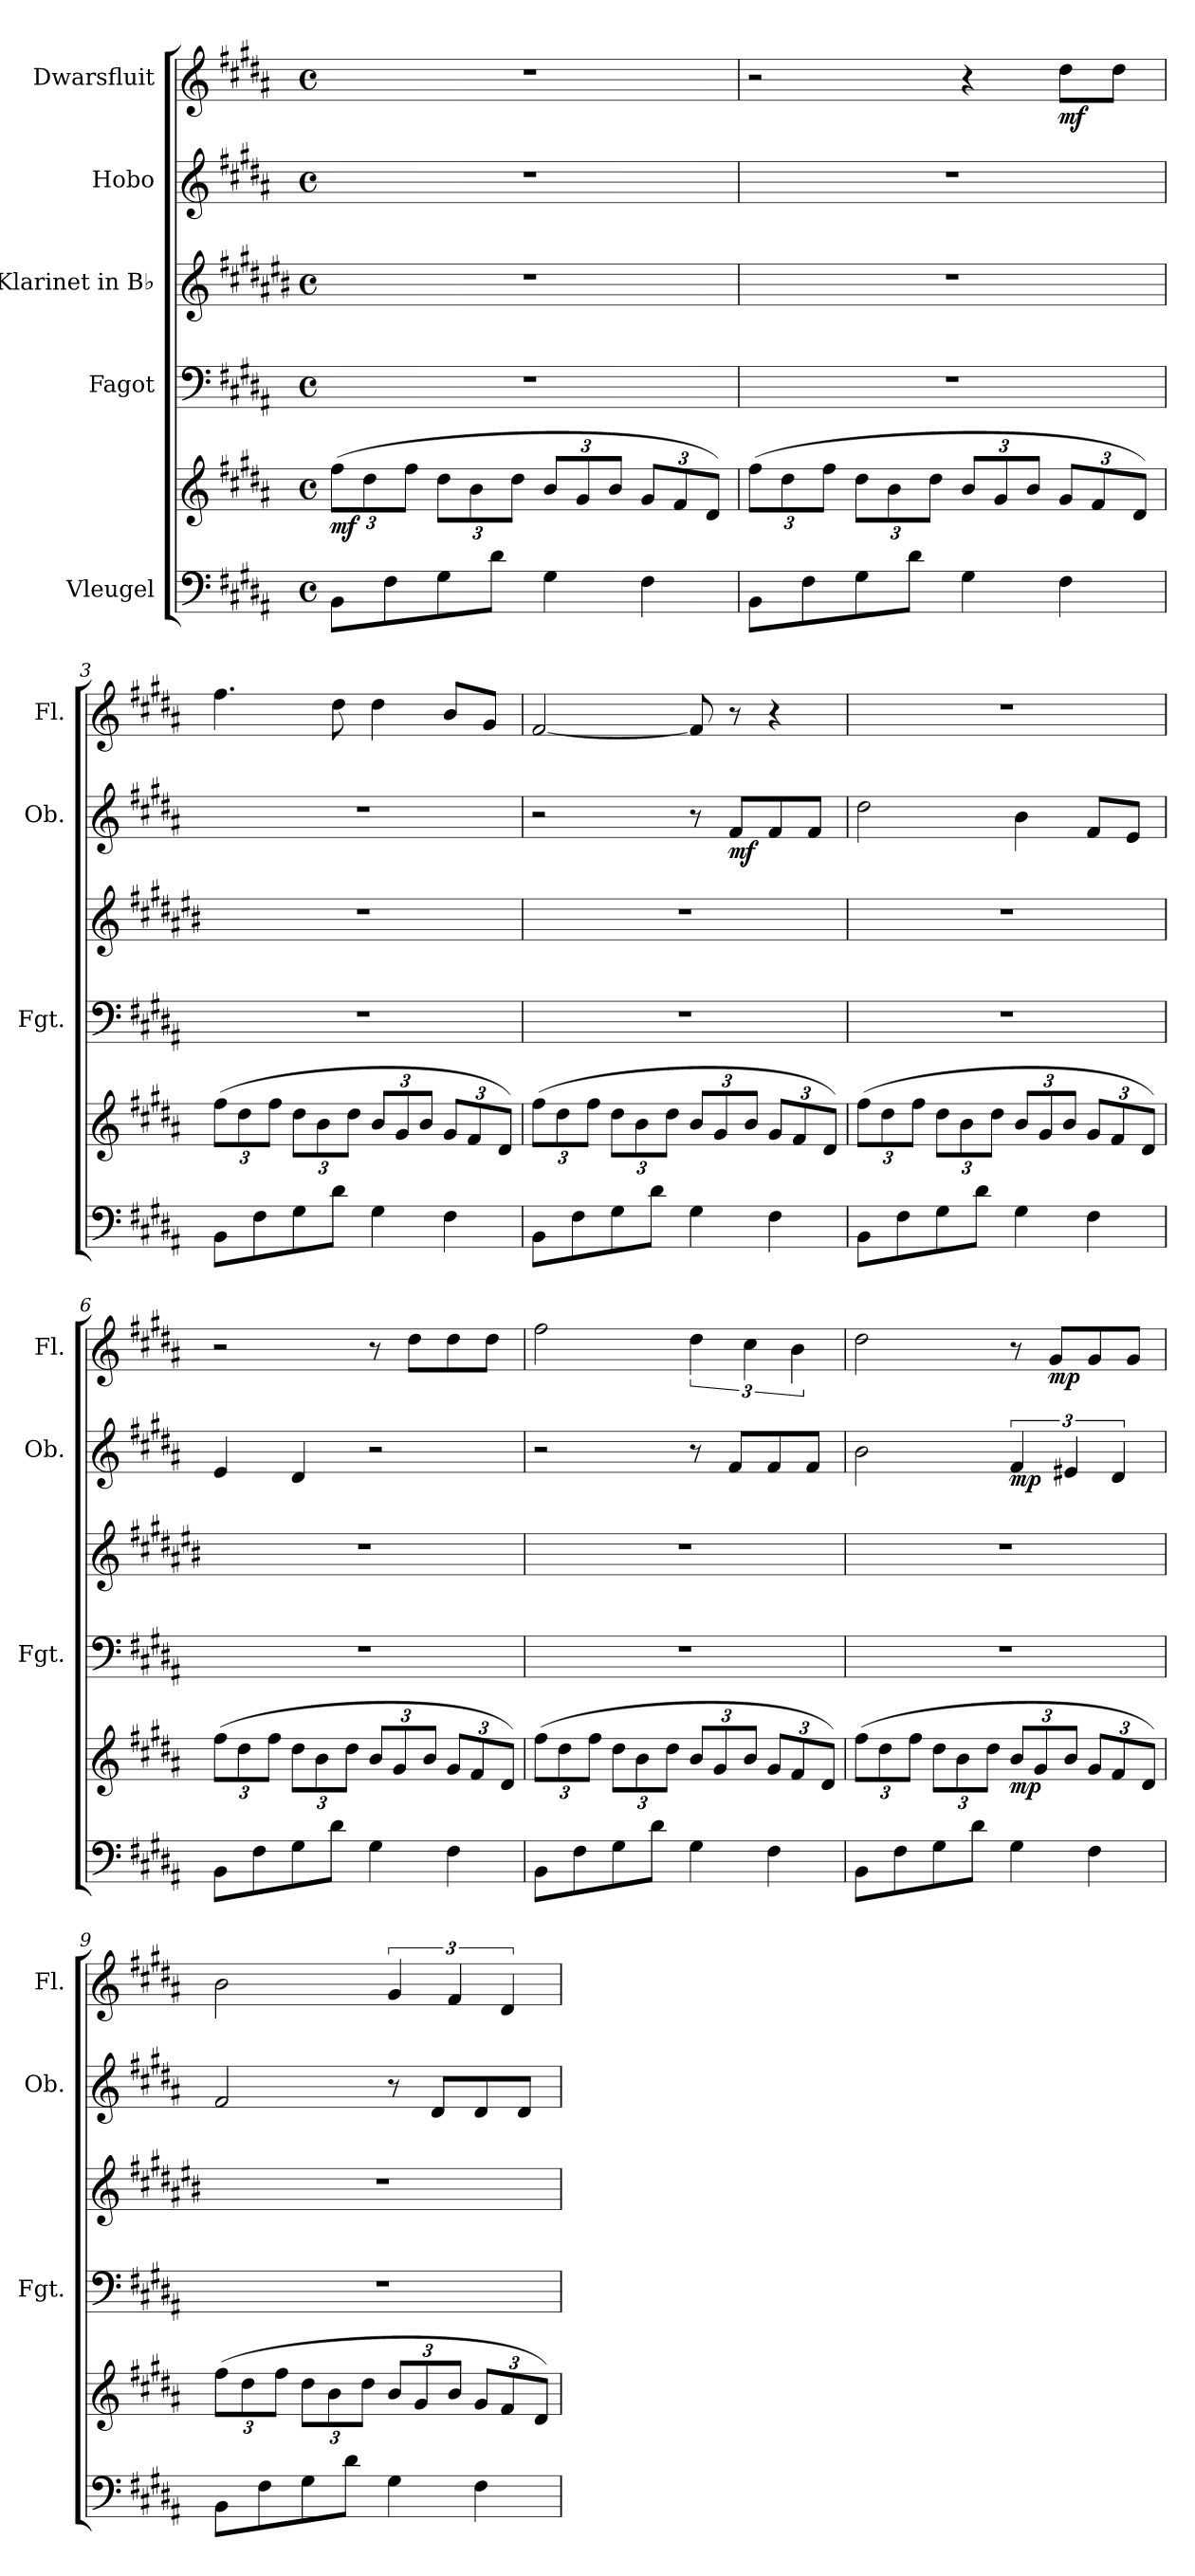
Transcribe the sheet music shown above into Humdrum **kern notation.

**kern	**kern	**dynam	**kern	**kern	**kern	**dynam	**kern	**dynam
*part5	*part5	*part5	*part4	*part3	*part2	*part2	*part1	*part1
*staff6	*staff5	*staff5/6	*staff4	*staff3	*staff2	*staff2	*staff1	*staff1
*I"Vleugel	*	*	*I"Fagot	*I"Klarinet in B♭	*I"Hobo	*	*I"Dwarsfluit	*
*	*	*	*I'Fgt.	*	*I'Ob.	*	*I'Fl.	*
*clefF4	*clefG2	*	*clefF4	*clefG2	*clefG2	*	*clefG2	*
*	*	*	*	*ITrd1c2	*	*	*	*
*k[f#c#g#d#a#]	*k[f#c#g#d#a#]	*	*k[f#c#g#d#a#]	*k[f#c#g#d#a#]	*k[f#c#g#d#a#]	*	*k[f#c#g#d#a#]	*
*M4/4	*M4/4	*	*M4/4	*M4/4	*M4/4	*	*M4/4	*
*met(c)	*met(c)	*	*met(c)	*met(c)	*met(c)	*	*met(c)	*
*MM108	*MM108	*	*MM108	*MM108	*MM108	*	*MM108	*
*	*Xbrackettup	*	*	*	*	*	*	*
=1	=1	=1	=1	=1	=1	=1	=1	=1
!	!	!LO:DY:b	!	!	!	!	!	!
8BB\L	(12ff#\L	mf	1r	1r	1r	.	1r	.
.	12dd#\	.	.	.	.	.	.	.
8F#\	.	.	.	.	.	.	.	.
.	12ff#\J	.	.	.	.	.	.	.
8G#\	12dd#\L	.	.	.	.	.	.	.
.	12b\	.	.	.	.	.	.	.
8d#\J	.	.	.	.	.	.	.	.
.	12dd#\J	.	.	.	.	.	.	.
4G#\	12b/L	.	.	.	.	.	.	.
.	12g#/	.	.	.	.	.	.	.
.	12b/J	.	.	.	.	.	.	.
4F#\	12g#/L	.	.	.	.	.	.	.
.	12f#/	.	.	.	.	.	.	.
.	12d#/J)	.	.	.	.	.	.	.
=2	=2	=2	=2	=2	=2	=2	=2	=2
8BB\L	(12ff#\L	.	1r	1r	1r	.	2r	.
.	12dd#\	.	.	.	.	.	.	.
8F#\	.	.	.	.	.	.	.	.
.	12ff#\J	.	.	.	.	.	.	.
8G#\	12dd#\L	.	.	.	.	.	.	.
.	12b\	.	.	.	.	.	.	.
8d#\J	.	.	.	.	.	.	.	.
.	12dd#\J	.	.	.	.	.	.	.
4G#\	12b/L	.	.	.	.	.	4r	.
.	12g#/	.	.	.	.	.	.	.
.	12b/J	.	.	.	.	.	.	.
!	!	!	!	!	!	!	!	!LO:DY:b
4F#\	12g#/L	.	.	.	.	.	8dd#\L	mf
.	12f#/	.	.	.	.	.	.	.
.	.	.	.	.	.	.	8dd#\J	.
.	12d#/J)	.	.	.	.	.	.	.
!!LO:PB:g=z
=3	=3	=3	=3	=3	=3	=3	=3	=3
8BB\L	(12ff#\L	.	1r	1r	1r	.	4.ff#\	.
.	12dd#\	.	.	.	.	.	.	.
8F#\	.	.	.	.	.	.	.	.
.	12ff#\J	.	.	.	.	.	.	.
8G#\	12dd#\L	.	.	.	.	.	.	.
.	12b\	.	.	.	.	.	.	.
8d#\J	.	.	.	.	.	.	8dd#\	.
.	12dd#\J	.	.	.	.	.	.	.
4G#\	12b/L	.	.	.	.	.	4dd#\	.
.	12g#/	.	.	.	.	.	.	.
.	12b/J	.	.	.	.	.	.	.
4F#\	12g#/L	.	.	.	.	.	8b/L	.
.	12f#/	.	.	.	.	.	.	.
.	.	.	.	.	.	.	8g#/J	.
.	12d#/J)	.	.	.	.	.	.	.
=4	=4	=4	=4	=4	=4	=4	=4	=4
8BB\L	(12ff#\L	.	1r	1r	2r	.	[2f#/	.
.	12dd#\	.	.	.	.	.	.	.
8F#\	.	.	.	.	.	.	.	.
.	12ff#\J	.	.	.	.	.	.	.
8G#\	12dd#\L	.	.	.	.	.	.	.
.	12b\	.	.	.	.	.	.	.
8d#\J	.	.	.	.	.	.	.	.
.	12dd#\J	.	.	.	.	.	.	.
4G#\	12b/L	.	.	.	8r	.	8f#/]	.
.	12g#/	.	.	.	.	.	.	.
!	!	!	!	!	!	!LO:DY:b	!	!
.	.	.	.	.	8f#/L	mf	8r	.
.	12b/J	.	.	.	.	.	.	.
4F#\	12g#/L	.	.	.	8f#/	.	4r	.
.	12f#/	.	.	.	.	.	.	.
.	.	.	.	.	8f#/J	.	.	.
.	12d#/J)	.	.	.	.	.	.	.
=5	=5	=5	=5	=5	=5	=5	=5	=5
8BB\L	(12ff#\L	.	1r	1r	2dd#\	.	1r	.
.	12dd#\	.	.	.	.	.	.	.
8F#\	.	.	.	.	.	.	.	.
.	12ff#\J	.	.	.	.	.	.	.
8G#\	12dd#\L	.	.	.	.	.	.	.
.	12b\	.	.	.	.	.	.	.
8d#\J	.	.	.	.	.	.	.	.
.	12dd#\J	.	.	.	.	.	.	.
4G#\	12b/L	.	.	.	4b\	.	.	.
.	12g#/	.	.	.	.	.	.	.
.	12b/J	.	.	.	.	.	.	.
4F#\	12g#/L	.	.	.	8f#/L	.	.	.
.	12f#/	.	.	.	.	.	.	.
.	.	.	.	.	8e/J	.	.	.
.	12d#/J)	.	.	.	.	.	.	.
!!LO:LB:g=z
=6	=6	=6	=6	=6	=6	=6	=6	=6
8BB\L	(12ff#\L	.	1r	1r	4e/	.	2r	.
.	12dd#\	.	.	.	.	.	.	.
8F#\	.	.	.	.	.	.	.	.
.	12ff#\J	.	.	.	.	.	.	.
8G#\	12dd#\L	.	.	.	4d#/	.	.	.
.	12b\	.	.	.	.	.	.	.
8d#\J	.	.	.	.	.	.	.	.
.	12dd#\J	.	.	.	.	.	.	.
4G#\	12b/L	.	.	.	2r	.	8r	.
.	12g#/	.	.	.	.	.	.	.
.	.	.	.	.	.	.	8dd#\L	.
.	12b/J	.	.	.	.	.	.	.
4F#\	12g#/L	.	.	.	.	.	8dd#\	.
.	12f#/	.	.	.	.	.	.	.
.	.	.	.	.	.	.	8dd#\J	.
.	12d#/J)	.	.	.	.	.	.	.
=7	=7	=7	=7	=7	=7	=7	=7	=7
8BB\L	(12ff#\L	.	1r	1r	2r	.	2ff#\	.
.	12dd#\	.	.	.	.	.	.	.
8F#\	.	.	.	.	.	.	.	.
.	12ff#\J	.	.	.	.	.	.	.
8G#\	12dd#\L	.	.	.	.	.	.	.
.	12b\	.	.	.	.	.	.	.
8d#\J	.	.	.	.	.	.	.	.
.	12dd#\J	.	.	.	.	.	.	.
4G#\	12b/L	.	.	.	8r	.	6dd#\	.
.	12g#/	.	.	.	.	.	.	.
.	.	.	.	.	8f#/L	.	.	.
.	12b/J	.	.	.	.	.	6cc#\	.
4F#\	12g#/L	.	.	.	8f#/	.	.	.
.	12f#/	.	.	.	.	.	6b\	.
.	.	.	.	.	8f#/J	.	.	.
.	12d#/J)	.	.	.	.	.	.	.
=8	=8	=8	=8	=8	=8	=8	=8	=8
8BB\L	(12ff#\L	.	1r	1r	2b\	.	2dd#\	.
.	12dd#\	.	.	.	.	.	.	.
8F#\	.	.	.	.	.	.	.	.
.	12ff#\J	.	.	.	.	.	.	.
8G#\	12dd#\L	.	.	.	.	.	.	.
.	12b\	.	.	.	.	.	.	.
8d#\J	.	.	.	.	.	.	.	.
.	12dd#\J	.	.	.	.	.	.	.
!	!	!LO:DY:b	!	!	!	!LO:DY:b	!	!
4G#\	12b/L	mp	.	.	6f#/	mp	8r	.
.	12g#/	.	.	.	.	.	.	.
!	!	!	!	!	!	!	!	!LO:DY:b
.	.	.	.	.	.	.	8g#/L	mp
.	12b/J	.	.	.	6e#X/	.	.	.
4F#\	12g#/L	.	.	.	.	.	8g#/	.
.	12f#/	.	.	.	6d#/	.	.	.
.	.	.	.	.	.	.	8g#/J	.
.	12d#/J)	.	.	.	.	.	.	.
!!LO:LB:g=z
=9	=9	=9	=9	=9	=9	=9	=9	=9
8BB\L	(12ff#\L	.	1r	1r	2f#/	.	2b\	.
.	12dd#\	.	.	.	.	.	.	.
8F#\	.	.	.	.	.	.	.	.
.	12ff#\J	.	.	.	.	.	.	.
8G#\	12dd#\L	.	.	.	.	.	.	.
.	12b\	.	.	.	.	.	.	.
8d#\J	.	.	.	.	.	.	.	.
.	12dd#\J	.	.	.	.	.	.	.
4G#\	12b/L	.	.	.	8r	.	6g#/	.
.	12g#/	.	.	.	.	.	.	.
.	.	.	.	.	8d#/L	.	.	.
.	12b/J	.	.	.	.	.	6f#/	.
4F#\	12g#/L	.	.	.	8d#/	.	.	.
.	12f#/	.	.	.	.	.	6d#/	.
.	.	.	.	.	8d#/J	.	.	.
.	12d#/J)	.	.	.	.	.	.	.
=	=	=	=	=	=	=	=	=
*-	*-	*-	*-	*-	*-	*-	*-	*-
